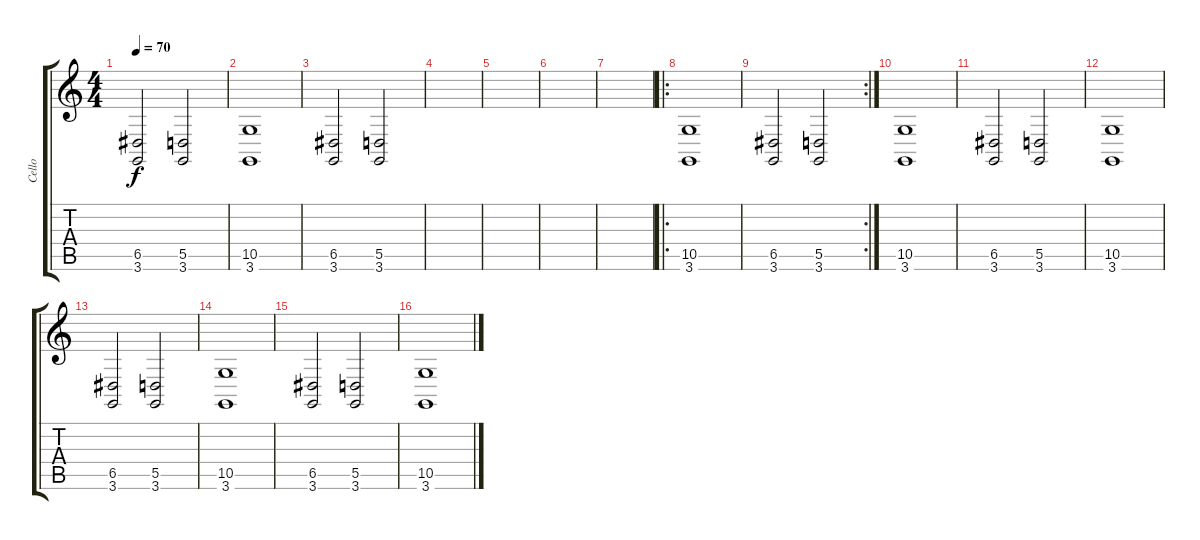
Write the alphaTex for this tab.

\track ("Cello" "Cello") {instrument stringensemble2}
\staff {score tabs}
\tuning (E4 B3 G3 D3 A2 E2) {hide}
\ts (4 4)
\tempo 70
\clef g2
\ks c
(6.5 3.6).2{dy f} (5.5 3.6).2 |
(10.5 3.6).1 |
(6.5 3.6).2 (5.5 3.6).2 |
|
|
|
|
\ro
(10.5 3.6).1 |
\rc 2
(6.5 3.6).2 (5.5 3.6).2 |
(10.5 3.6).1 |
(6.5 3.6).2 (5.5 3.6).2 |
(10.5 3.6).1 |
(6.5 3.6).2 (5.5 3.6).2 |
(10.5 3.6).1 |
(6.5 3.6).2 (5.5 3.6).2 |
(10.5 3.6).1
